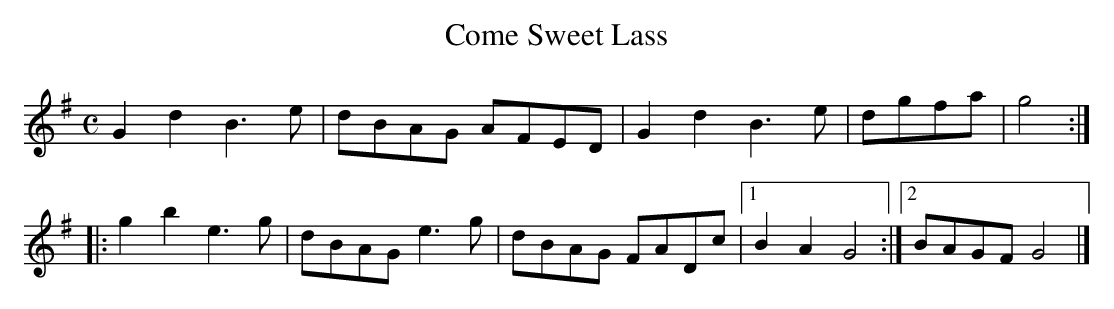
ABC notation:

X:1
T:Come Sweet Lass
M:C
K:G
G2d2 B3e| dBAG AFED| G2d2 B3e| dgfa| g4:|
|:g2b2 e3g| dBAG e3g| dBAG FADc|1 B2A2 G4 :|2 BAGF G4|]
